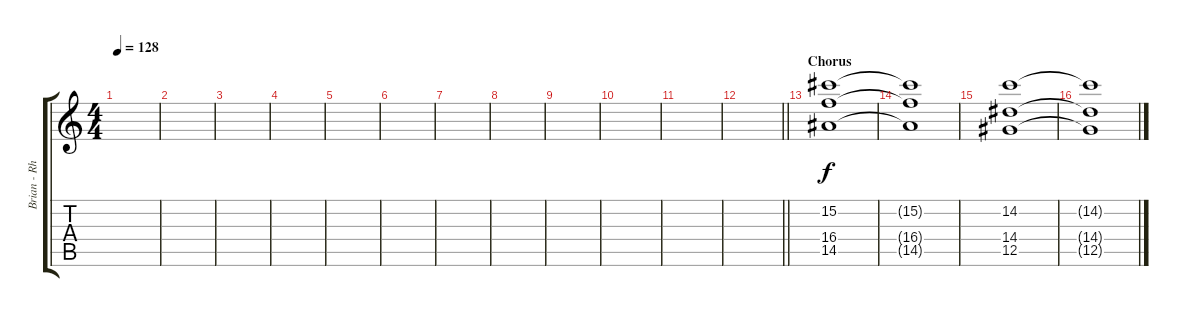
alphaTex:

\track ("Brian - Rhythm Guitar" "Brian - Rh") {instrument electricguitarclean}
\staff {score tabs}
\tuning (Eb4 Bb3 Gb3 Db3 Ab2 Eb2) {hide}
\ts (4 4)
\tempo 128
\clef g2
\ks c
|
|
|
|
|
|
|
|
|
|
|
\barLineRight lightlight
|
\section ("" "Chorus")
(15.2 16.4 14.5).1 |
(15.2{t} 16.4{t} 14.5{t}).1 |
(14.2 14.4 12.5).1 |
(14.2{t} 14.4{t} 12.5{t}).1
